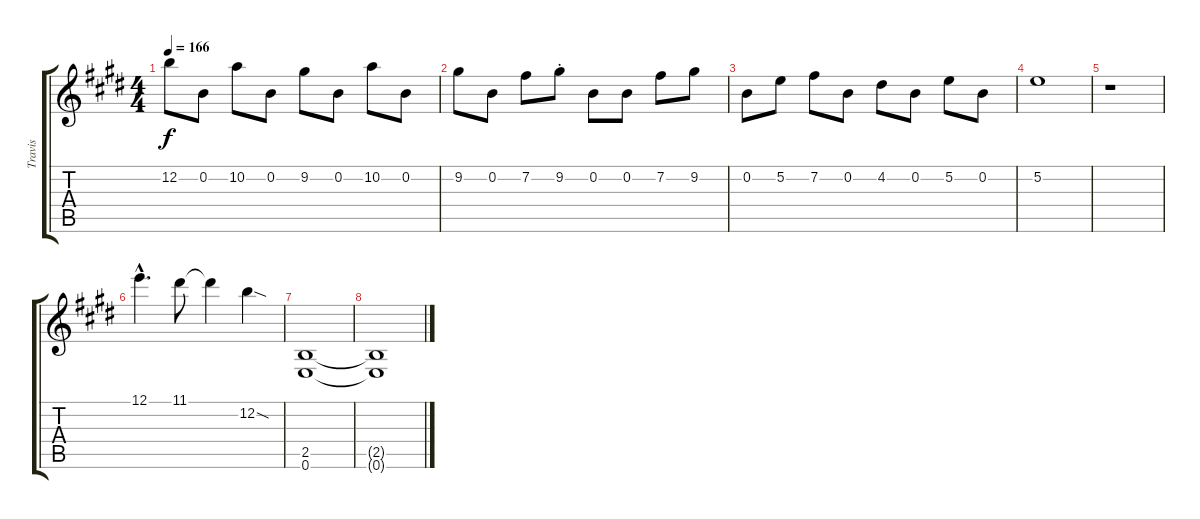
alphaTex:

\track ("Travis" "Travis") {instrument overdrivenguitar}
\staff {score tabs}
\tuning (E4 B3 G3 D3 A2 E2) {hide}
\ts (4 4)
\tempo 166
\clef g2
\ks e
12.2.8{dy f} 0.2.8 10.2.8 0.2.8 9.2.8 0.2.8 10.2.8 0.2.8 |
9.2.8 0.2.8 7.2.8 9.2{st}.8 0.2.8 0.2.8 7.2.8 9.2.8 |
0.2.8 5.2.8 7.2.8 0.2.8 4.2.8 0.2.8 5.2.8 0.2.8 |
5.2.1 |
r.1 |
12.1{hac}.4{d} 11.1.8 11.1{t}.4 12.2{sod}.4 |
(2.5 0.6).1 |
(2.5{t} 0.6{t}).1
